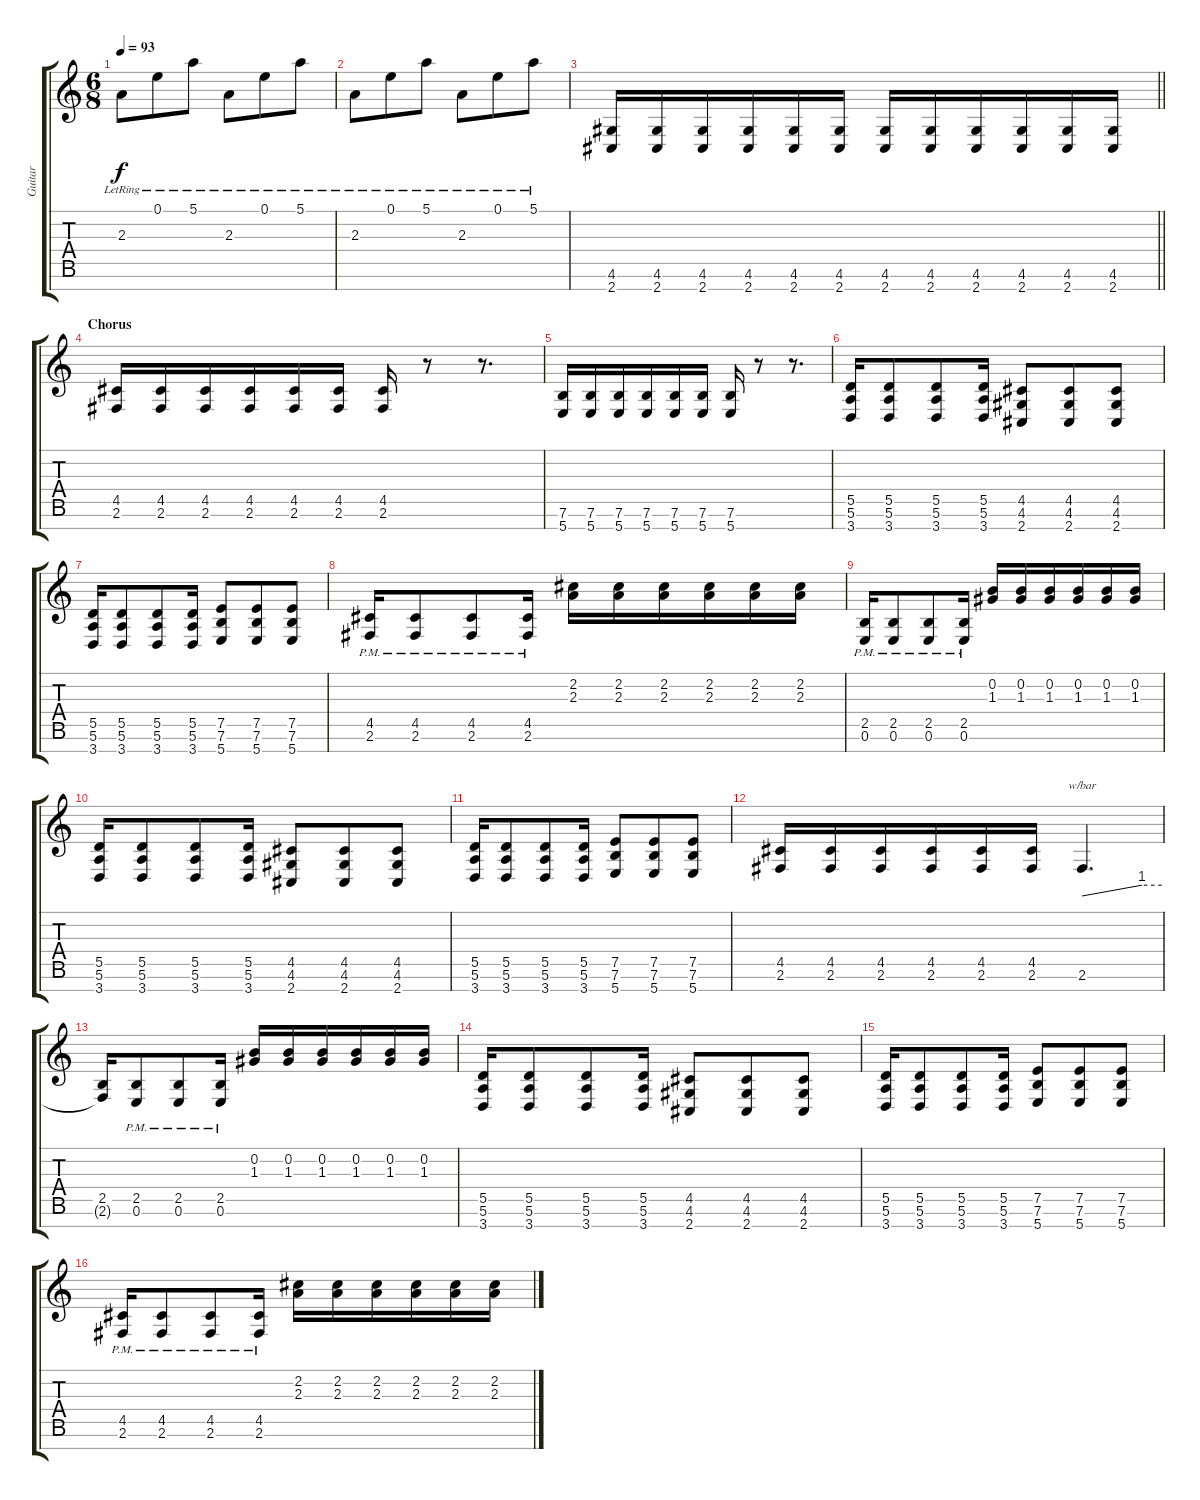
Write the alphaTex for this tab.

\track ("Guitar" "Guitar") {instrument distortionguitar}
\staff {score tabs}
\tuning (E4 B3 G3 D3 A2 E2 B1) {hide}
\ts (6 8)
\tempo 93
\clef g2
\ks c
2.3{lr}.8{dy f} 0.1{lr}.8 5.1{lr}.8 2.3{lr}.8 0.1{lr}.8 5.1{lr}.8 |
2.3{lr}.8 0.1{lr}.8 5.1{lr}.8 2.3{lr}.8 0.1{lr}.8 5.1{lr}.8 |
\barLineRight lightlight
(4.6 2.7).16{instrument distortionguitar} (4.6 2.7).16 (4.6 2.7).16 (4.6 2.7).16 (4.6 2.7).16 (4.6 2.7).16 (4.6 2.7).16 (4.6 2.7).16 (4.6 2.7).16 (4.6 2.7).16 (4.6 2.7).16 (4.6 2.7).16 |
\section ("" "Chorus")
(4.5 2.6).16 (4.5 2.6).16 (4.5 2.6).16 (4.5 2.6).16 (4.5 2.6).16 (4.5 2.6).16 (4.5 2.6).16 r.8 r.8{d} |
(7.6 5.7).16 (7.6 5.7).16 (7.6 5.7).16 (7.6 5.7).16 (7.6 5.7).16 (7.6 5.7).16 (7.6 5.7).16 r.8 r.8{d} |
(5.5 5.6 3.7).16 (5.5 5.6 3.7).8 (5.5 5.6 3.7).8 (5.5 5.6 3.7).16 (4.5 4.6 2.7).8 (4.5 4.6 2.7).8 (4.5 4.6 2.7).8 |
(5.5 5.6 3.7).16 (5.5 5.6 3.7).8 (5.5 5.6 3.7).8 (5.5 5.6 3.7).16 (7.5 7.6 5.7).8 (7.5 7.6 5.7).8 (7.5 7.6 5.7).8 |
(4.5{pm} 2.6{pm}).16 (4.5{pm} 2.6{pm}).8 (4.5{pm} 2.6{pm}).8 (4.5{pm} 2.6{pm}).16 (2.2 2.3).16 (2.2 2.3).16 (2.2 2.3).16 (2.2 2.3).16 (2.2 2.3).16 (2.2 2.3).16 |
(2.5{pm} 0.6{pm}).16 (2.5{pm} 0.6{pm}).8 (2.5{pm} 0.6{pm}).8 (2.5{pm} 0.6{pm}).16 (0.2 1.3).16 (0.2 1.3).16 (0.2 1.3).16 (0.2 1.3).16 (0.2 1.3).16 (0.2 1.3).16 |
(5.5 5.6 3.7).16 (5.5 5.6 3.7).8 (5.5 5.6 3.7).8 (5.5 5.6 3.7).16 (4.5 4.6 2.7).8 (4.5 4.6 2.7).8 (4.5 4.6 2.7).8 |
(5.5 5.6 3.7).16 (5.5 5.6 3.7).8 (5.5 5.6 3.7).8 (5.5 5.6 3.7).16 (7.5 7.6 5.7).8 (7.5 7.6 5.7).8 (7.5 7.6 5.7).8 |
(4.5 2.6).16 (4.5 2.6).16 (4.5 2.6).16 (4.5 2.6).16 (4.5 2.6).16 (4.5 2.6).16 2.6.4{d tbe (custom default 0 0 45 4 60 4)} |
(2.5 2.6{t}).16 (2.5{pm} 0.6{pm}).8 (2.5{pm} 0.6{pm}).8 (2.5{pm} 0.6{pm}).16 (0.2 1.3).16 (0.2 1.3).16 (0.2 1.3).16 (0.2 1.3).16 (0.2 1.3).16 (0.2 1.3).16 |
(5.5 5.6 3.7).16 (5.5 5.6 3.7).8 (5.5 5.6 3.7).8 (5.5 5.6 3.7).16 (4.5 4.6 2.7).8 (4.5 4.6 2.7).8 (4.5 4.6 2.7).8 |
(5.5 5.6 3.7).16 (5.5 5.6 3.7).8 (5.5 5.6 3.7).8 (5.5 5.6 3.7).16 (7.5 7.6 5.7).8 (7.5 7.6 5.7).8 (7.5 7.6 5.7).8 |
(4.5{pm} 2.6{pm}).16 (4.5{pm} 2.6{pm}).8 (4.5{pm} 2.6{pm}).8 (4.5{pm} 2.6{pm}).16 (2.2 2.3).16 (2.2 2.3).16 (2.2 2.3).16 (2.2 2.3).16 (2.2 2.3).16 (2.2 2.3).16
